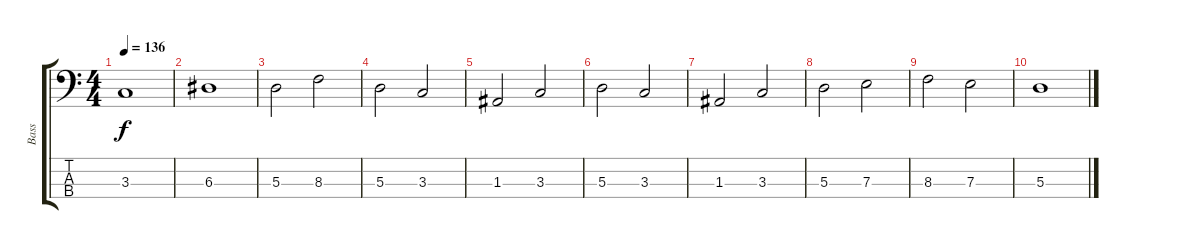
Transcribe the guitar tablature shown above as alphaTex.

\track ("Bass" "Bass") {instrument electricbasspick}
\staff {score tabs}
\tuning (G2 D2 A1 E1) {hide}
\ts (4 4)
\tempo 136
\clef f4
\ks c
3.3.1{dy f} |
6.3.1 |
5.3.2 8.3.2 |
5.3.2 3.3.2 |
1.3.2 3.3.2 |
5.3.2 3.3.2 |
1.3.2 3.3.2 |
5.3.2 7.3.2 |
8.3.2 7.3.2 |
5.3.1
